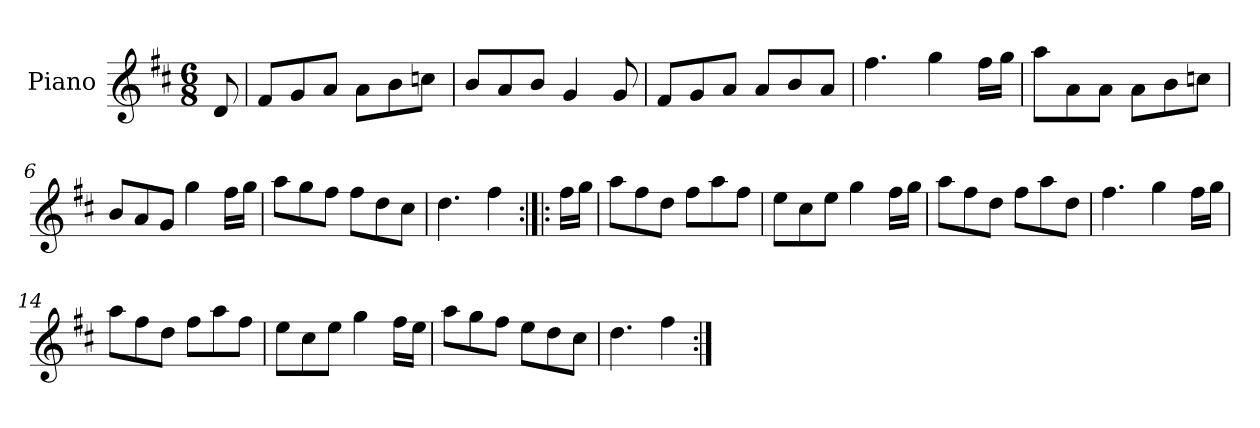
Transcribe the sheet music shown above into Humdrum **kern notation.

**kern
*part1
*staff1
*I"Piano
*I'Pno.
*clefG2
*k[f#c#]
*M6/8
=
8d/
=1
8f#/L
8g/
8a/J
8a\L
8b\
8ccn\J
=2
8b/L
8a/
8b/J
4g/
8g/
=3
8f#/L
8g/
8a/J
8a/L
8b/
8a/J
=4
4.ff#\
4gg\
16ff#\LL
16gg\JJ
=5
8aa\L
8a\
8a\J
8a\L
8b\
8ccn\J
=6
8b/L
8a/
8g/J
4gg\
16ff#\LL
16gg\JJ
!!LO:LB:g=z
=7
8aa\L
8gg\
8ff#\J
8ff#\L
8dd\
8cc#\J
=8
4.dd\
4ff#\
=9:|!|:
16ff#\LL
16gg\JJ
=10
8aa\L
8ff#\
8dd\J
8ff#\L
8aa\
8ff#\J
=11
8ee\L
8cc#\
8ee\J
4gg\
16ff#\LL
16gg\JJ
=12
8aa\L
8ff#\
8dd\J
8ff#\L
8aa\
8dd\J
=13
4.ff#\
4gg\
16ff#\LL
16gg\JJ
!!LO:LB:g=z
=14
8aa\L
8ff#\
8dd\J
8ff#\L
8aa\
8ff#\J
=15
8ee\L
8cc#\
8ee\J
4gg\
16ff#\LL
16ee\JJ
=16
8aa\L
8gg\
8ff#\J
8ee\L
8dd\
8cc#\J
=17
4.dd\
4ff#\
=:|!
*-
